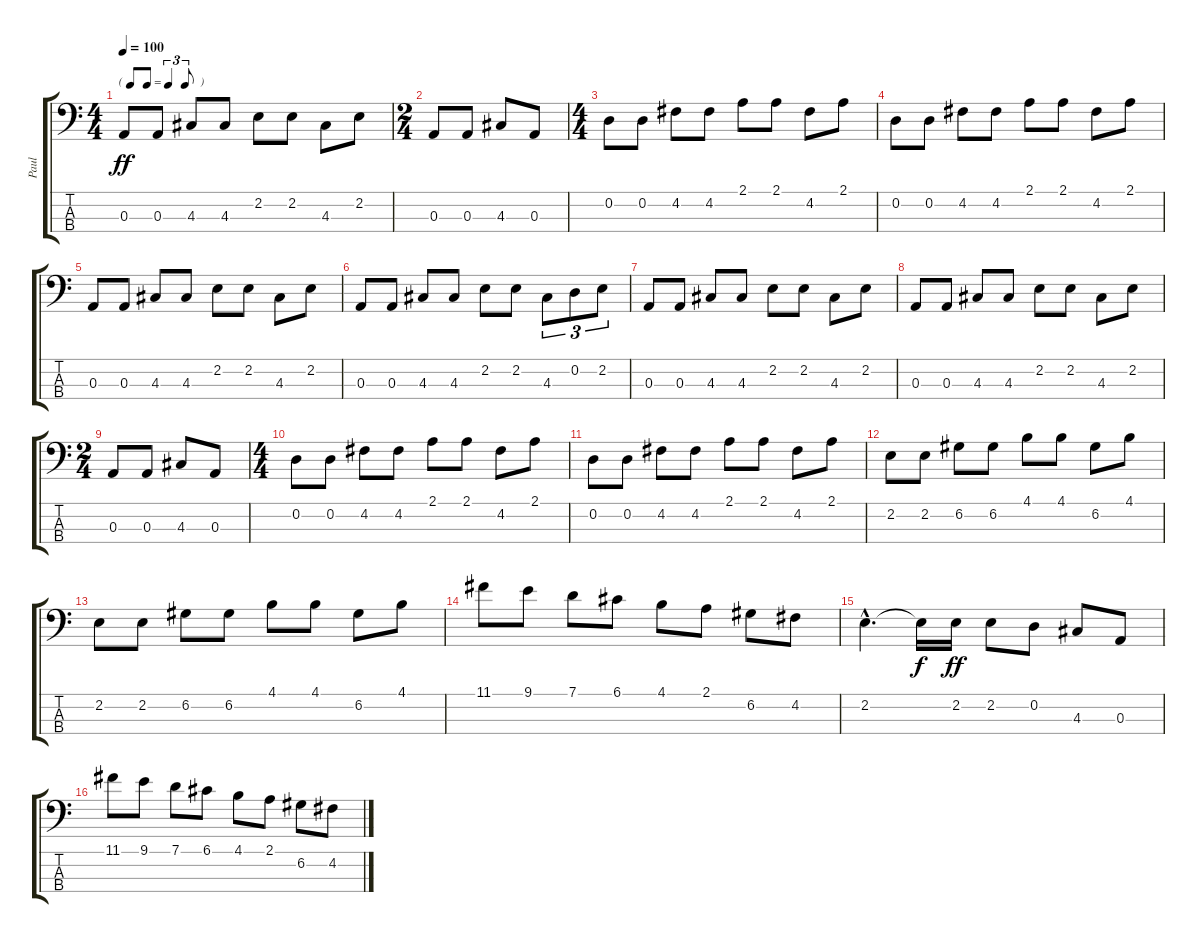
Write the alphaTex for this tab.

\track ("Paul" "Paul") {instrument electricbasspick}
\staff {score tabs}
\tuning (G2 D2 A1 E1) {hide}
\ts (4 4)
\tf triplet8th
\tempo 100
\clef f4
\ks c
0.3.8{dy ff} 0.3.8 4.3.8 4.3.8 2.2.8 2.2.8 4.3.8 2.2.8 |
\ts (2 4)
0.3.8 0.3.8 4.3.8 0.3.8 |
\ts (4 4)
0.2.8 0.2.8 4.2.8 4.2.8 2.1.8 2.1.8 4.2.8 2.1.8 |
0.2.8 0.2.8 4.2.8 4.2.8 2.1.8 2.1.8 4.2.8 2.1.8 |
0.3.8 0.3.8 4.3.8 4.3.8 2.2.8 2.2.8 4.3.8 2.2.8 |
0.3.8 0.3.8 4.3.8 4.3.8 2.2.8 2.2.8 4.3.8{tu (3 2)} 0.2.8{tu (3 2)} 2.2.8{tu (3 2)} |
0.3.8 0.3.8 4.3.8 4.3.8 2.2.8 2.2.8 4.3.8 2.2.8 |
0.3.8 0.3.8 4.3.8 4.3.8 2.2.8 2.2.8 4.3.8 2.2.8 |
\ts (2 4)
0.3.8 0.3.8 4.3.8 0.3.8 |
\ts (4 4)
0.2.8 0.2.8 4.2.8 4.2.8 2.1.8 2.1.8 4.2.8 2.1.8 |
0.2.8 0.2.8 4.2.8 4.2.8 2.1.8 2.1.8 4.2.8 2.1.8 |
2.2.8 2.2.8 6.2.8 6.2.8 4.1.8 4.1.8 6.2.8 4.1.8 |
2.2.8 2.2.8 6.2.8 6.2.8 4.1.8 4.1.8 6.2.8 4.1.8 |
11.1.8 9.1.8 7.1.8 6.1.8 4.1.8 2.1.8 6.2.8 4.2.8 |
2.2{hac}.4{d} 2.2{t}.16{dy f} 2.2.16{dy ff} 2.2.8 0.2.8 4.3.8 0.3.8 |
11.1.8 9.1.8 7.1.8 6.1.8 4.1.8 2.1.8 6.2.8 4.2.8
